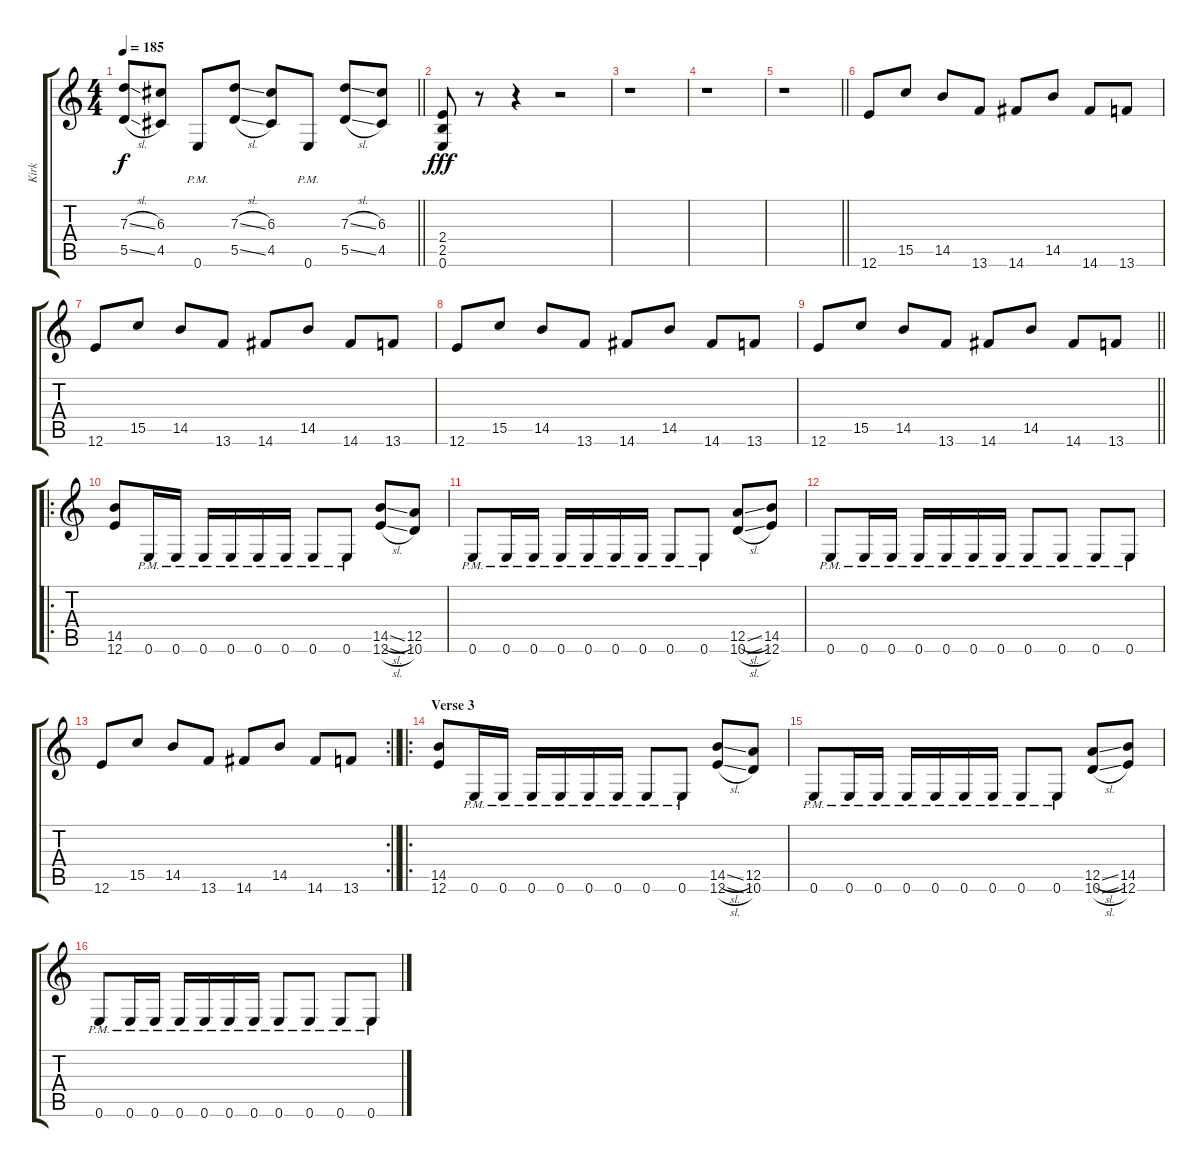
\track ("Kirk" "Kirk") {instrument distortionguitar}
\staff {score tabs}
\tuning (E4 B3 G3 D3 A2 E2) {hide}
\ts (4 4)
\tempo 185
\clef g2
\barLineRight lightlight
\ks c
(7.3{sl} 5.5{sl}).8{dy f} (6.3 4.5).8 0.6{pm}.8 (7.3{sl} 5.5{sl}).8 (6.3 4.5).8 0.6{pm}.8 (7.3{sl} 5.5{sl}).8 (6.3 4.5).8 |
(2.4 2.5 0.6).8{dy fff} r.8 r.4 r.2 |
r.1 |
r.1 |
\barLineRight lightlight
r.1 |
\section ("" "")
12.6.8 15.5.8 14.5.8 13.6.8 14.6.8 14.5.8 14.6.8 13.6.8 |
12.6.8 15.5.8 14.5.8 13.6.8 14.6.8 14.5.8 14.6.8 13.6.8 |
12.6.8 15.5.8 14.5.8 13.6.8 14.6.8 14.5.8 14.6.8 13.6.8 |
\barLineRight lightlight
12.6.8 15.5.8 14.5.8 13.6.8 14.6.8 14.5.8 14.6.8 13.6.8 |
\ro
\section ("" "")
(14.5 12.6).8 0.6{pm}.16 0.6{pm}.16 0.6{pm}.16 0.6{pm}.16 0.6{pm}.16 0.6{pm}.16 0.6{pm}.8 0.6{pm}.8 (14.5{sl} 12.6{sl}).8 (12.5 10.6).8 |
0.6{pm}.8 0.6{pm}.16 0.6{pm}.16 0.6{pm}.16 0.6{pm}.16 0.6{pm}.16 0.6{pm}.16 0.6{pm}.8 0.6{pm}.8 (12.5{sl} 10.6{sl}).8 (14.5 12.6).8 |
0.6{pm}.8 0.6{pm}.16 0.6{pm}.16 0.6{pm}.16 0.6{pm}.16 0.6{pm}.16 0.6{pm}.16 0.6{pm}.8 0.6{pm}.8 0.6{pm}.8 0.6{pm}.8 |
\rc 2
\barLineRight lightlight
12.6.8 15.5.8 14.5.8 13.6.8 14.6.8 14.5.8 14.6.8 13.6.8 |
\ro
\section ("" "Verse 3")
(14.5 12.6).8 0.6{pm}.16 0.6{pm}.16 0.6{pm}.16 0.6{pm}.16 0.6{pm}.16 0.6{pm}.16 0.6{pm}.8 0.6{pm}.8 (14.5{sl} 12.6{sl}).8 (12.5 10.6).8 |
0.6{pm}.8 0.6{pm}.16 0.6{pm}.16 0.6{pm}.16 0.6{pm}.16 0.6{pm}.16 0.6{pm}.16 0.6{pm}.8 0.6{pm}.8 (12.5{sl} 10.6{sl}).8 (14.5 12.6).8 |
0.6{pm}.8 0.6{pm}.16 0.6{pm}.16 0.6{pm}.16 0.6{pm}.16 0.6{pm}.16 0.6{pm}.16 0.6{pm}.8 0.6{pm}.8 0.6{pm}.8 0.6{pm}.8
